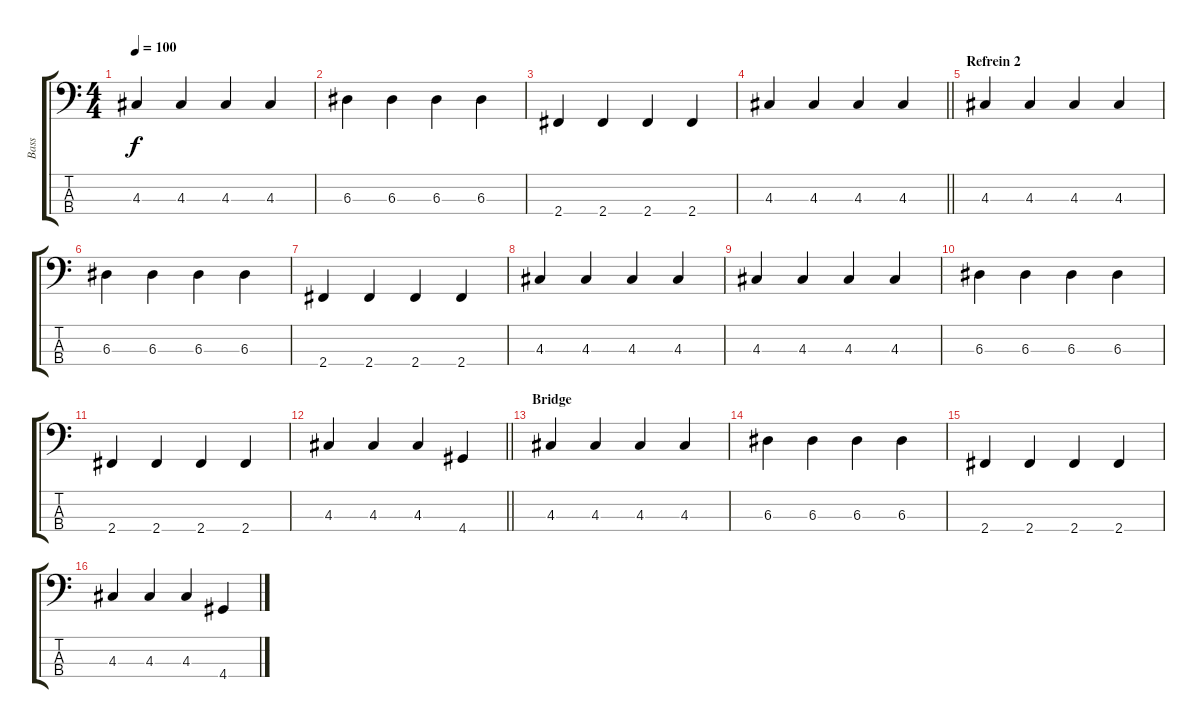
\track ("Bass" "Bass") {instrument acousticbass}
\staff {score tabs}
\tuning (G2 D2 A1 E1) {hide}
\ts (4 4)
\tempo 100
\clef f4
\ks c
4.3.4{dy f} 4.3.4 4.3.4 4.3.4 |
6.3.4 6.3.4 6.3.4 6.3.4 |
2.4.4 2.4.4 2.4.4 2.4.4 |
\barLineRight lightlight
4.3.4 4.3.4 4.3.4 4.3.4 |
\section ("" "Refrein 2")
4.3.4 4.3.4 4.3.4 4.3.4 |
6.3.4 6.3.4 6.3.4 6.3.4 |
2.4.4 2.4.4 2.4.4 2.4.4 |
4.3.4 4.3.4 4.3.4 4.3.4 |
4.3.4 4.3.4 4.3.4 4.3.4 |
6.3.4 6.3.4 6.3.4 6.3.4 |
2.4.4 2.4.4 2.4.4 2.4.4 |
\barLineRight lightlight
4.3.4 4.3.4 4.3.4 4.4.4 |
\section ("" "Bridge")
4.3.4 4.3.4 4.3.4 4.3.4 |
6.3.4 6.3.4 6.3.4 6.3.4 |
2.4.4 2.4.4 2.4.4 2.4.4 |
4.3.4 4.3.4 4.3.4 4.4.4
